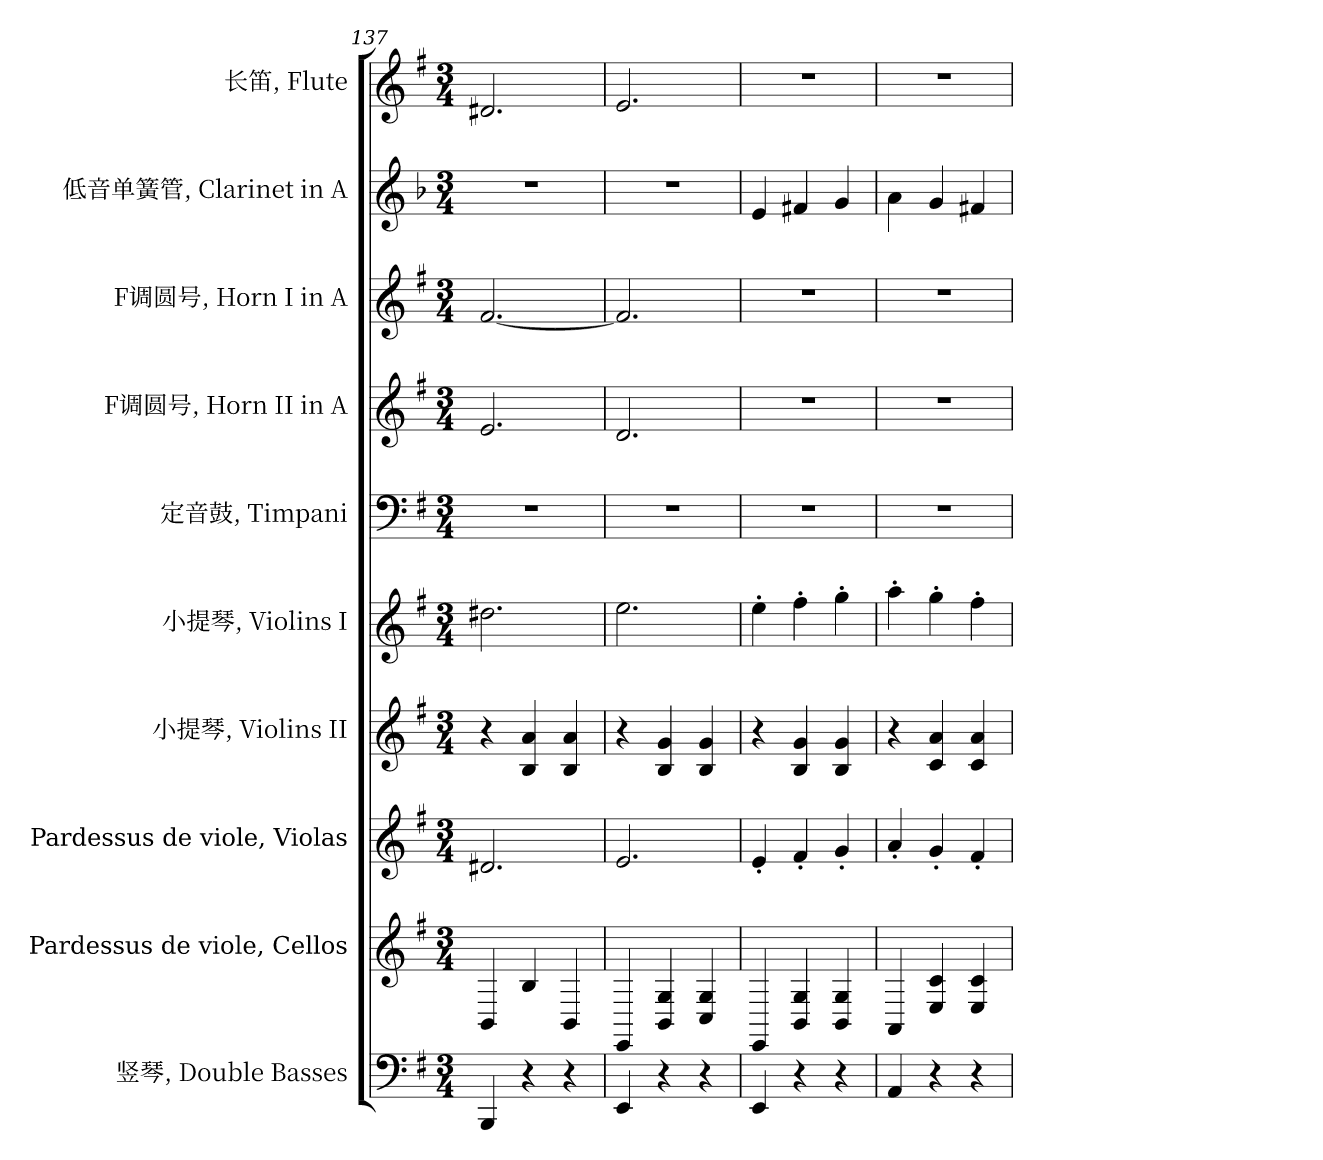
**kern	**kern	**kern	**kern	**kern	**kern	**kern	**kern	**kern	**kern
*part10	*part9	*part8	*part7	*part6	*part5	*part4	*part3	*part2	*part1
*staff10	*staff9	*staff8	*staff7	*staff6	*staff5	*staff4	*staff3	*staff2	*staff1
*I"竖琴, Double Basses	*I"Pardessus de viole, Cellos	*I"Pardessus de viole, Violas	*I"小提琴, Violins II	*I"小提琴, Violins I	*I"定音鼓, Timpani	*I"F调圆号, Horn II in A	*I"F调圆号, Horn I in A	*I"低音单簧管, Clarinet in A	*I"长笛, Flute
*	*I'Pds. v.	*I'Pds. v.	*I'Vln.	*I'Vln.	*I'Timp.	*I'F Hn.	*I'F Hn.	*	*I'Fl.
*clefF4	*clefG2	*clefG2	*clefG2	*clefG2	*clefF4	*clefG2	*clefG2	*clefG2	*clefG2
*	*	*	*	*	*	*ITrd4c7	*ITrd4c7	*ITrd8c14	*
*k[f#]	*k[f#]	*k[f#]	*k[f#]	*k[f#]	*k[f#]	*k[]	*k[]	*k[b-]	*k[f#]
*M3/4	*M3/4	*M3/4	*M3/4	*M3/4	*M3/4	*M3/4	*M3/4	*M3/4	*M3/4
*MM170	*MM170	*MM170	*MM170	*MM170	*MM170	*MM170	*MM170	*MM170	*MM170
=137	=137	=137	=137	=137	=137	=137	=137	=137	=137
4BBB/	4BB/	2.d#X/	4r	2.dd#X\	2.r	2.A/	[2.B/	2.r	2.d#X/
4r	4B/	.	4B/ 4a/	.	.	.	.	.	.
4r	4BB/	.	4B/ 4a/	.	.	.	.	.	.
=138	=138	=138	=138	=138	=138	=138	=138	=138	=138
*	*	*	*	*	*	*	*	*	*MM160
4EE/	4EE/	2.e/	4r	2.ee\	2.r	2.G/	2.B/]	2.r	2.e/
4r	4BB/ 4G/	.	4B/ 4g/	.	.	.	.	.	.
4r	4C/ 4G/	.	4B/ 4g/	.	.	.	.	.	.
=139	=139	=139	=139	=139	=139	=139	=139	=139	=139
*	*	*	*	*	*	*	*	*	*MM140
4EE/	4EE/	4e'/	4r	4ee'\	2.r	2.r	2.r	4E/	2.r
4r	4BB/ 4G/	4f#'/	4B/ 4g/	4ff#'\	.	.	.	4F#X/	.
4r	4BB/ 4G/	4g'/	4B/ 4g/	4gg'\	.	.	.	4G/	.
!!LO:PB:g=z
=140	=140	=140	=140	=140	=140	=140	=140	=140	=140
4AA/	4AA/	4a'/	4r	4aa'\	2.r	2.r	2.r	4A\	2.r
4r	4E/ 4c/	4g'/	4c/ 4a/	4gg'\	.	.	.	4G/	.
4r	4E/ 4c/	4f#'/	4c/ 4a/	4ff#'\	.	.	.	4F#X/	.
=	=	=	=	=	=	=	=	=	=
*-	*-	*-	*-	*-	*-	*-	*-	*-	*-
